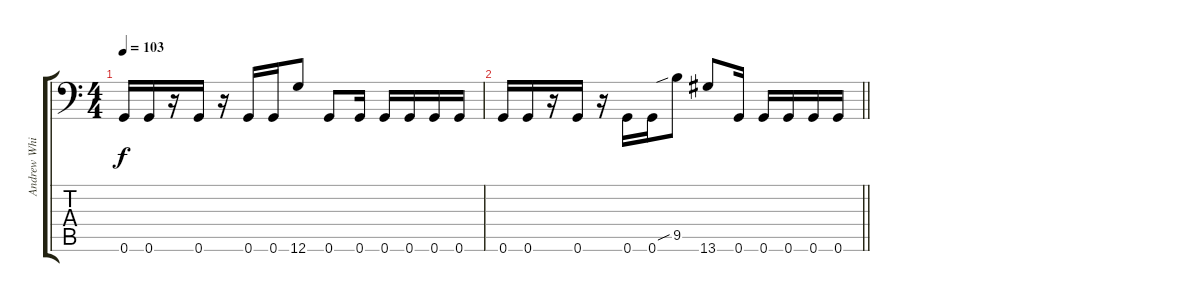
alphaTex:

\track ("Andrew Whiting - Lead Guitar" "Andrew Whi") {instrument distortionguitar}
\staff {score tabs}
\tuning (A3 E3 C3 G2 D2 G1) {hide}
\ts (4 4)
\tempo 103
\clef f4
\ks c
0.6.16{dy f} 0.6.16 r.16 0.6.16 r.16 0.6.16 0.6.16 12.6.8 0.6.8 0.6.16 0.6.16 0.6.16 0.6.16 0.6.16 |
\barLineRight lightlight
0.6.16 0.6.16 r.16 0.6.16 r.16 0.6.16 0.6.16 9.5{sib}.8 13.6.8 0.6.16 0.6.16 0.6.16 0.6.16 0.6.16
